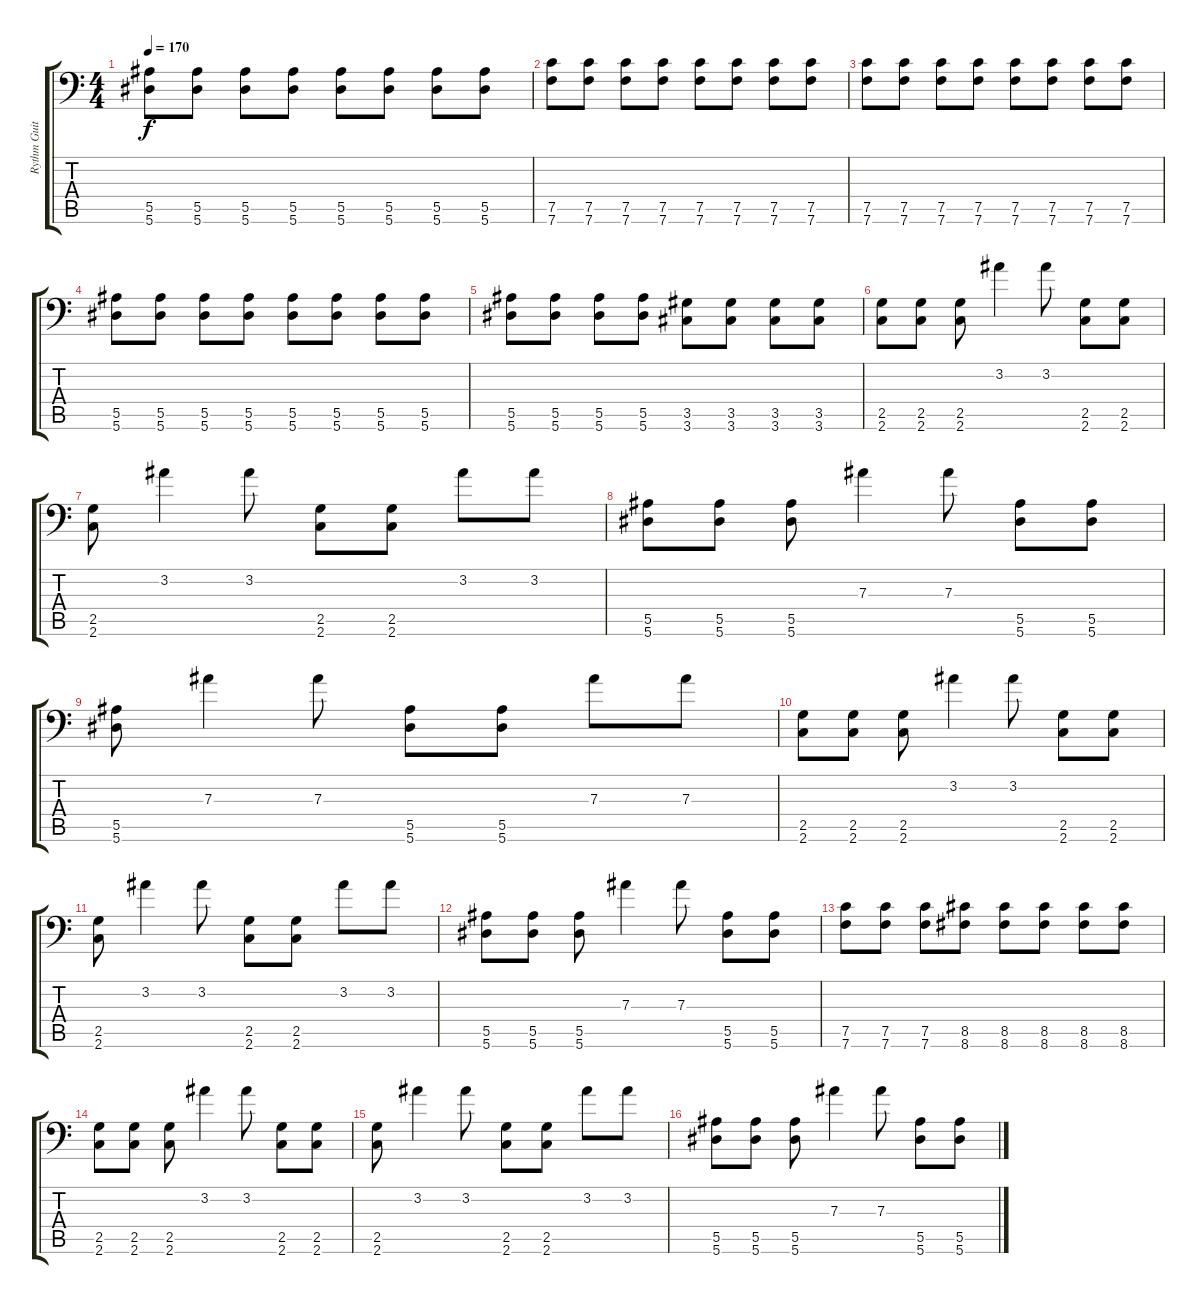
\track ("Rythm Guitar" "Rythm Guit") {instrument distortionguitar}
\staff {score tabs}
\tuning (C4 G3 Eb3 Bb2 F2 Bb1) {hide}
\ts (4 4)
\tempo 170
\clef f4
\ks c
(5.5 5.6).8{dy f} (5.5 5.6).8 (5.5 5.6).8 (5.5 5.6).8 (5.5 5.6).8 (5.5 5.6).8 (5.5 5.6).8 (5.5 5.6).8 |
(7.5 7.6).8 (7.5 7.6).8 (7.5 7.6).8 (7.5 7.6).8 (7.5 7.6).8 (7.5 7.6).8 (7.5 7.6).8 (7.5 7.6).8 |
(7.5 7.6).8 (7.5 7.6).8 (7.5 7.6).8 (7.5 7.6).8 (7.5 7.6).8 (7.5 7.6).8 (7.5 7.6).8 (7.5 7.6).8 |
(5.5 5.6).8 (5.5 5.6).8 (5.5 5.6).8 (5.5 5.6).8 (5.5 5.6).8 (5.5 5.6).8 (5.5 5.6).8 (5.5 5.6).8 |
(5.5 5.6).8 (5.5 5.6).8 (5.5 5.6).8 (5.5 5.6).8 (3.5 3.6).8 (3.5 3.6).8 (3.5 3.6).8 (3.5 3.6).8 |
(2.5 2.6).8 (2.5 2.6).8 (2.5 2.6).8 3.2.4 3.2.8 (2.5 2.6).8 (2.5 2.6).8 |
(2.5 2.6).8 3.2.4 3.2.8 (2.5 2.6).8 (2.5 2.6).8 3.2.8 3.2.8 |
(5.5 5.6).8 (5.5 5.6).8 (5.5 5.6).8 7.3.4 7.3.8 (5.5 5.6).8 (5.5 5.6).8 |
(5.5 5.6).8 7.3.4 7.3.8 (5.5 5.6).8 (5.5 5.6).8 7.3.8 7.3.8 |
(2.5 2.6).8 (2.5 2.6).8 (2.5 2.6).8 3.2.4 3.2.8 (2.5 2.6).8 (2.5 2.6).8 |
(2.5 2.6).8 3.2.4 3.2.8 (2.5 2.6).8 (2.5 2.6).8 3.2.8 3.2.8 |
(5.5 5.6).8 (5.5 5.6).8 (5.5 5.6).8 7.3.4 7.3.8 (5.5 5.6).8 (5.5 5.6).8 |
(7.5 7.6).8 (7.5 7.6).8 (7.5 7.6).8 (8.5 8.6).8 (8.5 8.6).8 (8.5 8.6).8 (8.5 8.6).8 (8.5 8.6).8 |
(2.5 2.6).8 (2.5 2.6).8 (2.5 2.6).8 3.2.4 3.2.8 (2.5 2.6).8 (2.5 2.6).8 |
(2.5 2.6).8 3.2.4 3.2.8 (2.5 2.6).8 (2.5 2.6).8 3.2.8 3.2.8 |
(5.5 5.6).8 (5.5 5.6).8 (5.5 5.6).8 7.3.4 7.3.8 (5.5 5.6).8 (5.5 5.6).8
